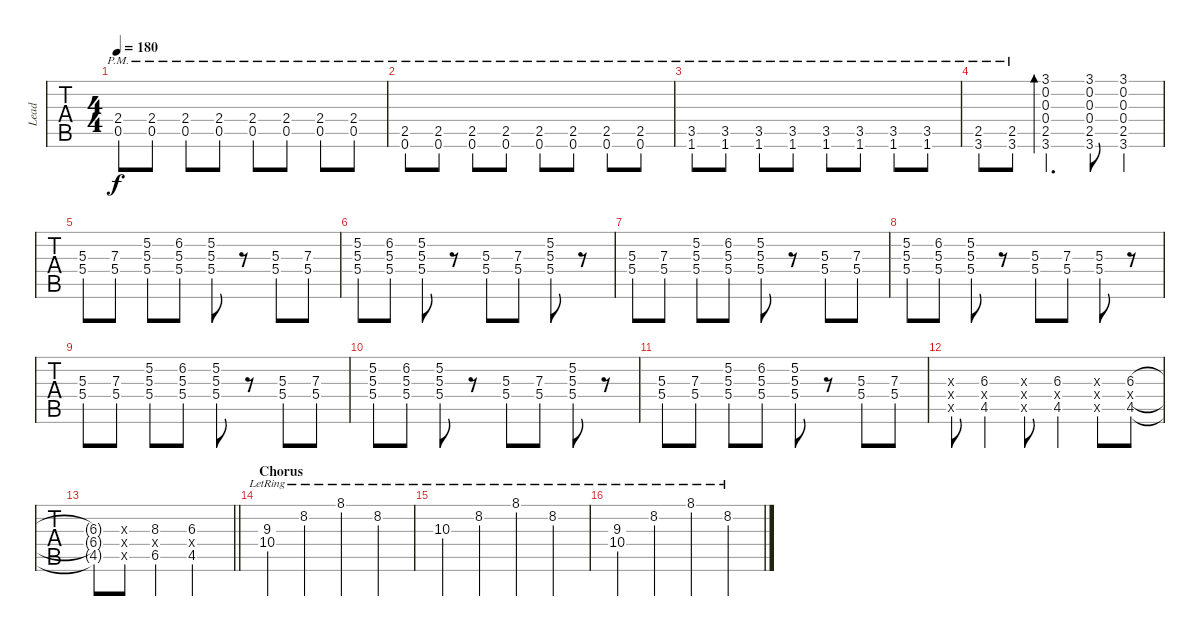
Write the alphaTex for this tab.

\track ("Lead" "Lead") {instrument overdrivenguitar}
\staff {tabs}
\tuning (E4 B3 G3 D3 A2 E2) {hide}
\ts (4 4)
\tempo 180
\clef g2
\ks c
(2.4{pm} 0.5{pm}).8{dy f} (2.4{pm} 0.5{pm}).8 (2.4{pm} 0.5{pm}).8 (2.4{pm} 0.5{pm}).8 (2.4{pm} 0.5{pm}).8 (2.4{pm} 0.5{pm}).8 (2.4{pm} 0.5{pm}).8 (2.4{pm} 0.5{pm}).8 |
(2.5{pm} 0.6{pm}).8 (2.5{pm} 0.6{pm}).8 (2.5{pm} 0.6{pm}).8 (2.5{pm} 0.6{pm}).8 (2.5{pm} 0.6{pm}).8 (2.5{pm} 0.6{pm}).8 (2.5{pm} 0.6{pm}).8 (2.5{pm} 0.6{pm}).8 |
(3.5{pm} 1.6{pm}).8 (3.5{pm} 1.6{pm}).8 (3.5{pm} 1.6{pm}).8 (3.5{pm} 1.6{pm}).8 (3.5{pm} 1.6{pm}).8 (3.5{pm} 1.6{pm}).8 (3.5{pm} 1.6{pm}).8 (3.5{pm} 1.6{pm}).8 |
(2.5{pm} 3.6{pm}).8 (2.5{pm} 3.6{pm}).8 (3.1 0.2 0.3 0.4 2.5 3.6).4{d bd 480} (3.1 0.2 0.3 0.4 2.5 3.6).8 (3.1 0.2 0.3 0.4 2.5 3.6).4 |
(5.3 5.4).8 (7.3 5.4).8 (5.2 5.3 5.4).8 (6.2 5.3 5.4).8 (5.2 5.3 5.4).8 r.8 (5.3 5.4).8 (7.3 5.4).8 |
(5.2 5.3 5.4).8 (6.2 5.3 5.4).8 (5.2 5.3 5.4).8 r.8 (5.3 5.4).8 (7.3 5.4).8 (5.2 5.3 5.4).8 r.8 |
(5.3 5.4).8 (7.3 5.4).8 (5.2 5.3 5.4).8 (6.2 5.3 5.4).8 (5.2 5.3 5.4).8 r.8 (5.3 5.4).8 (7.3 5.4).8 |
(5.2 5.3 5.4).8 (6.2 5.3 5.4).8 (5.2 5.3 5.4).8 r.8 (5.3 5.4).8 (7.3 5.4).8 (5.3 5.4).8 r.8 |
(5.3 5.4).8 (7.3 5.4).8 (5.2 5.3 5.4).8 (6.2 5.3 5.4).8 (5.2 5.3 5.4).8 r.8 (5.3 5.4).8 (7.3 5.4).8 |
(5.2 5.3 5.4).8 (6.2 5.3 5.4).8 (5.2 5.3 5.4).8 r.8 (5.3 5.4).8 (7.3 5.4).8 (5.2 5.3 5.4).8 r.8 |
(5.3 5.4).8 (7.3 5.4).8 (5.2 5.3 5.4).8 (6.2 5.3 5.4).8 (5.2 5.3 5.4).8 r.8 (5.3 5.4).8 (7.3 5.4).8 |
(6.3{x} 6.4{x} 4.5{x}).8 (6.3 6.4{x} 4.5).4 (6.3{x} 6.4{x} 4.5{x}).8 (6.3 6.4{x} 4.5).4 (6.3{x} 6.4{x} 4.5{x}).8 (6.3 6.4{x} 4.5).8 |
\barLineRight lightlight
(6.3{t} 6.4{t} 4.5{t}).8 (6.3{x} 6.4{x} 4.5{x}).8 (8.3 8.4{x} 6.5).4 (6.3 6.4{x} 4.5).2 |
\section ("" "Chorus")
(9.3{lr} 10.4{lr}).4 8.2{lr}.4 8.1{lr}.4 8.2{lr}.4 |
10.3{lr}.4 8.2{lr}.4 8.1{lr}.4 8.2{lr}.4 |
(9.3{lr} 10.4{lr}).4 8.2{lr}.4 8.1{lr}.4 8.2{lr}.4
